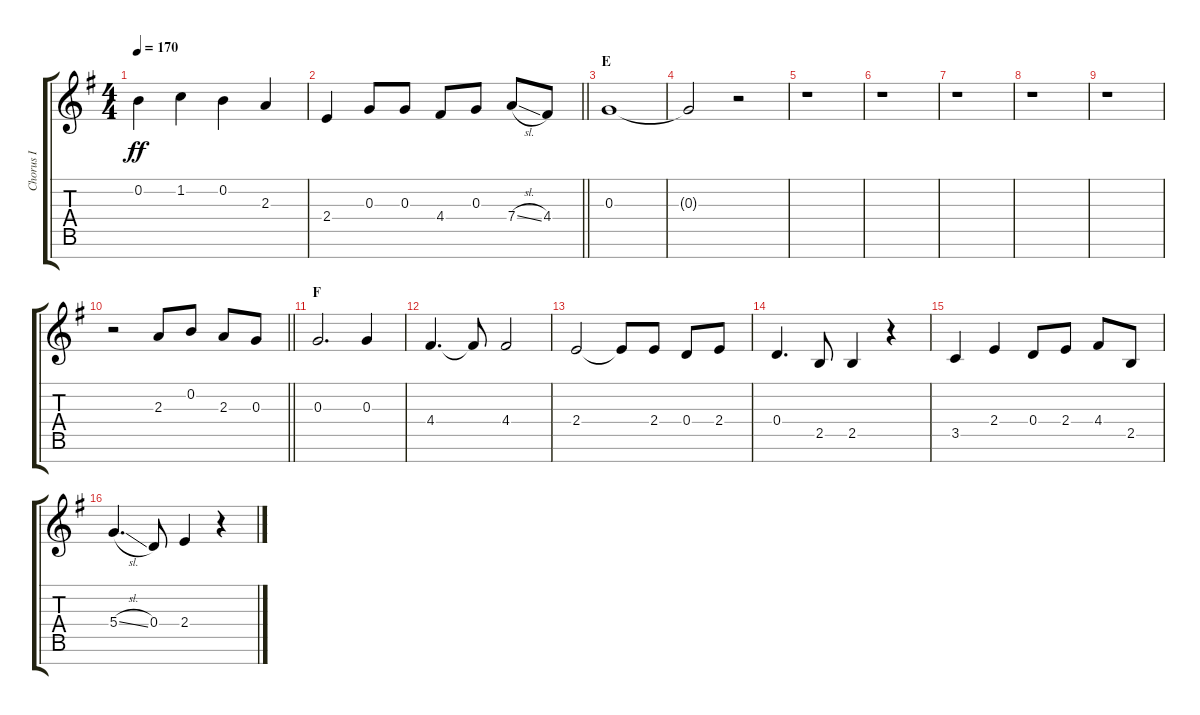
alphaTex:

\track ("Chorus I" "Chorus I") {instrument voiceoohs}
\staff {score tabs}
\tuning (E5 B4 G4 D4 A3 E3 B2) {hide}
\ts (4 4)
\tempo 170
\clef g2
\ks g
0.2.4{dy ff} 1.2.4 0.2.4 2.3.4 |
\barLineRight lightlight
2.4.4 0.3.8 0.3.8 4.4.8 0.3.8 7.4{sl}.8 4.4.8 |
\section ("" "E")
0.3.1 |
0.3{t}.2 r.2 |
r.1 |
r.1 |
r.1 |
r.1 |
r.1 |
\barLineRight lightlight
r.2 2.3.8 0.2.8 2.3.8 0.3.8 |
\section ("" "F")
0.3.2{d} 0.3.4 |
4.4.4{d} 4.4{t}.8 4.4.2 |
2.4.2 2.4{t}.8 2.4.8 0.4.8 2.4.8 |
0.4.4{d} 2.5.8 2.5.4 r.4 |
3.5.4 2.4.4 0.4.8 2.4.8 4.4.8 2.5.8 |
5.4{sl}.4{d} 0.4.8 2.4.4 r.4
